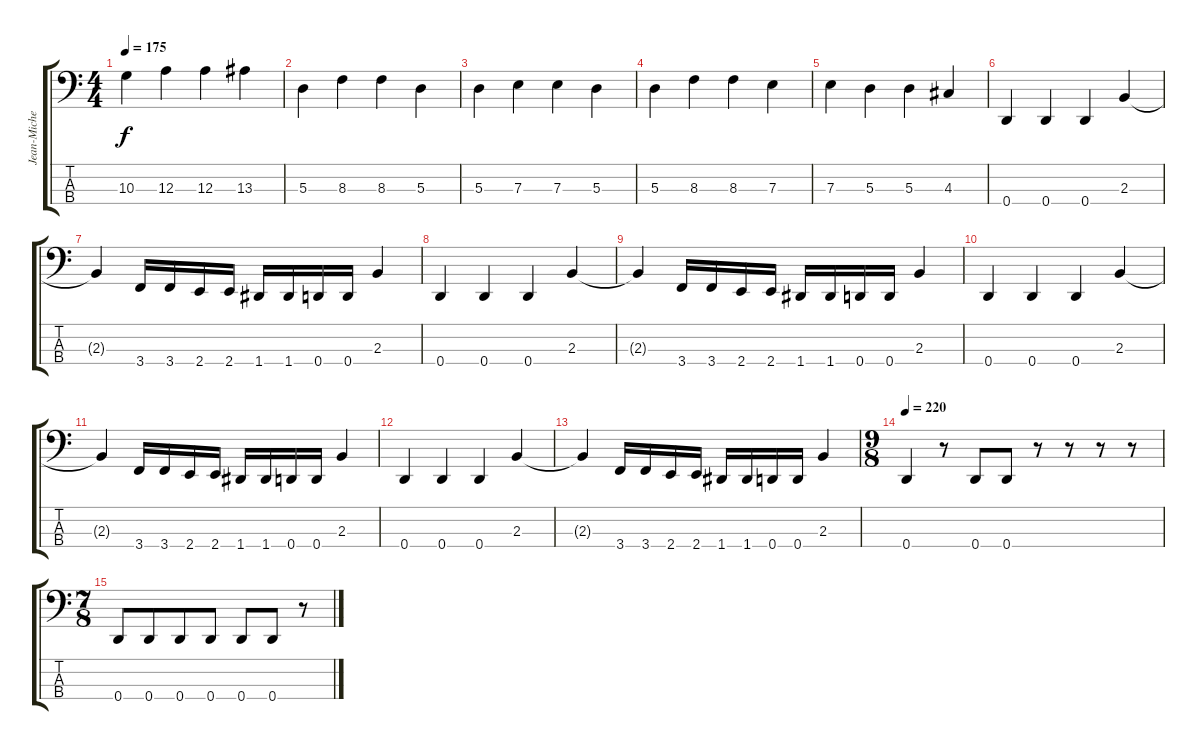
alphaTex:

\track ("Jean-Michel Labadie" "Jean-Miche") {instrument electricbasspick}
\staff {score tabs}
\tuning (G2 D2 A1 D1) {hide}
\ts (4 4)
\tempo 175
\clef f4
\ks c
10.3.4{dy f} 12.3.4 12.3.4 13.3.4 |
5.3.4 8.3.4 8.3.4 5.3.4 |
5.3.4 7.3.4 7.3.4 5.3.4 |
5.3.4 8.3.4 8.3.4 7.3.4 |
7.3.4 5.3.4 5.3.4 4.3.4 |
0.4.4 0.4.4 0.4.4 2.3.4 |
2.3{t}.4 3.4.16 3.4.16 2.4.16 2.4.16 1.4.16 1.4.16 0.4.16 0.4.16 2.3.4 |
0.4.4 0.4.4 0.4.4 2.3.4 |
2.3{t}.4 3.4.16 3.4.16 2.4.16 2.4.16 1.4.16 1.4.16 0.4.16 0.4.16 2.3.4 |
0.4.4 0.4.4 0.4.4 2.3.4 |
2.3{t}.4 3.4.16 3.4.16 2.4.16 2.4.16 1.4.16 1.4.16 0.4.16 0.4.16 2.3.4 |
0.4.4 0.4.4 0.4.4 2.3.4 |
2.3{t}.4 3.4.16 3.4.16 2.4.16 2.4.16 1.4.16 1.4.16 0.4.16 0.4.16 2.3.4 |
\ts (9 8)
\tempo 220
0.4.4 r.8 0.4.8 0.4.8 r.8 r.8 r.8 r.8 |
\ts (7 8)
0.4.8 0.4.8 0.4.8 0.4.8 0.4.8 0.4.8 r.8
